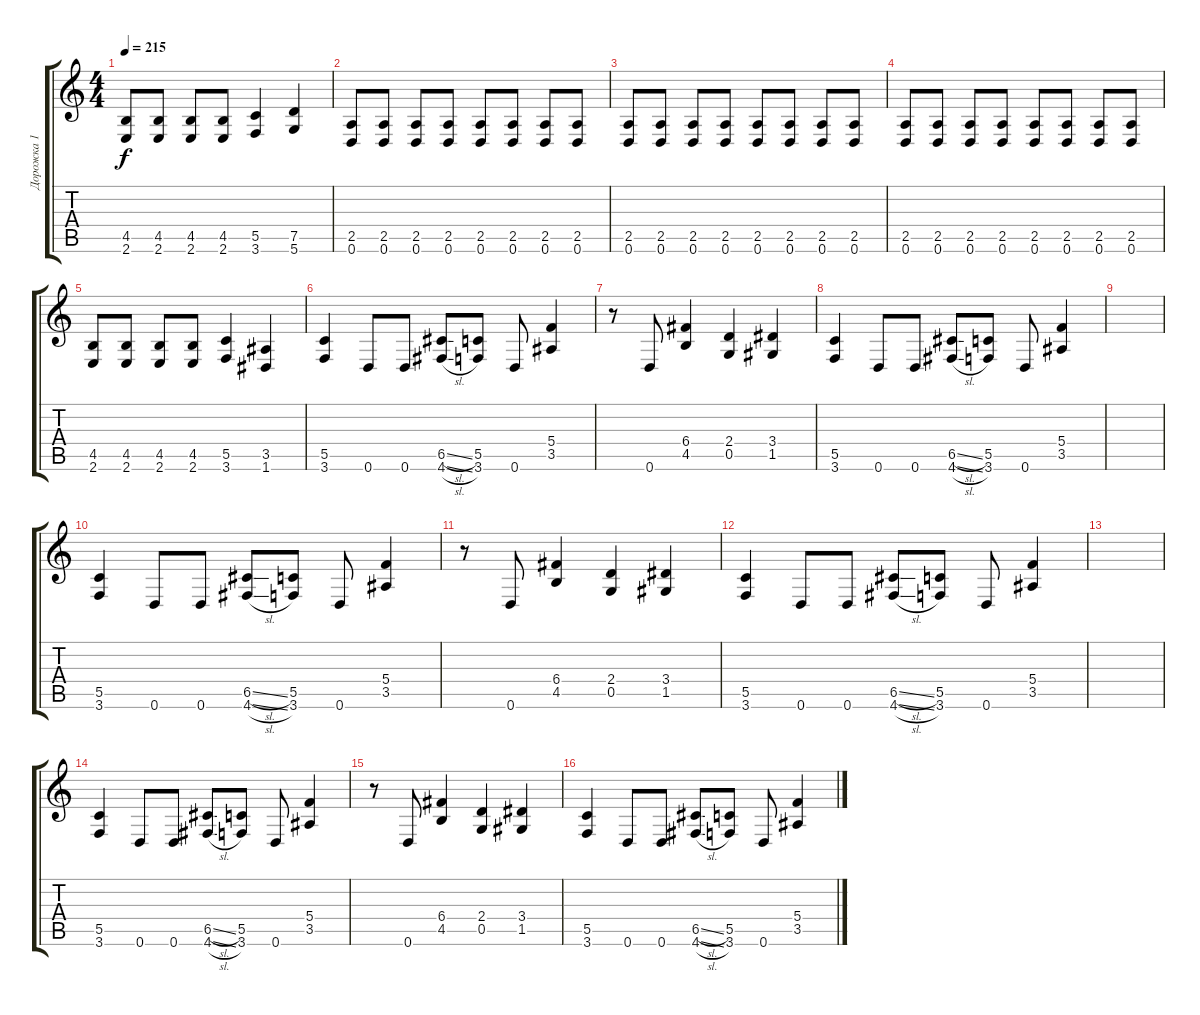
\track ("Дорожка 1" "Дорожка 1") {instrument distortionguitar}
\staff {score tabs}
\tuning (D4 A3 F3 C3 G2 D2) {hide}
\ts (4 4)
\tempo 215
\clef g2
\ks c
(4.5 2.6).8{dy f} (4.5 2.6).8 (4.5 2.6).8 (4.5 2.6).8 (5.5 3.6).4 (7.5 5.6).4 |
(2.5 0.6).8 (2.5 0.6).8 (2.5 0.6).8 (2.5 0.6).8 (2.5 0.6).8 (2.5 0.6).8 (2.5 0.6).8 (2.5 0.6).8 |
(2.5 0.6).8 (2.5 0.6).8 (2.5 0.6).8 (2.5 0.6).8 (2.5 0.6).8 (2.5 0.6).8 (2.5 0.6).8 (2.5 0.6).8 |
(2.5 0.6).8 (2.5 0.6).8 (2.5 0.6).8 (2.5 0.6).8 (2.5 0.6).8 (2.5 0.6).8 (2.5 0.6).8 (2.5 0.6).8 |
(4.5 2.6).8 (4.5 2.6).8 (4.5 2.6).8 (4.5 2.6).8 (5.5 3.6).4 (3.5 1.6).4 |
(5.5 3.6).4 0.6.8 0.6.8 (6.5{sl} 4.6{sl}).8 (5.5 3.6).8 0.6.8 (5.4 3.5).4 |
r.8 0.6.8 (6.4 4.5).4 (2.4 0.5).4 (3.4 1.5).4 |
(5.5 3.6).4 0.6.8 0.6.8 (6.5{sl} 4.6{sl}).8 (5.5 3.6).8 0.6.8 (5.4 3.5).4 |
|
(5.5 3.6).4 0.6.8 0.6.8 (6.5{sl} 4.6{sl}).8 (5.5 3.6).8 0.6.8 (5.4 3.5).4 |
r.8 0.6.8 (6.4 4.5).4 (2.4 0.5).4 (3.4 1.5).4 |
(5.5 3.6).4 0.6.8 0.6.8 (6.5{sl} 4.6{sl}).8 (5.5 3.6).8 0.6.8 (5.4 3.5).4 |
|
(5.5 3.6).4 0.6.8 0.6.8 (6.5{sl} 4.6{sl}).8 (5.5 3.6).8 0.6.8 (5.4 3.5).4 |
r.8 0.6.8 (6.4 4.5).4 (2.4 0.5).4 (3.4 1.5).4 |
(5.5 3.6).4 0.6.8 0.6.8 (6.5{sl} 4.6{sl}).8 (5.5 3.6).8 0.6.8 (5.4 3.5).4
